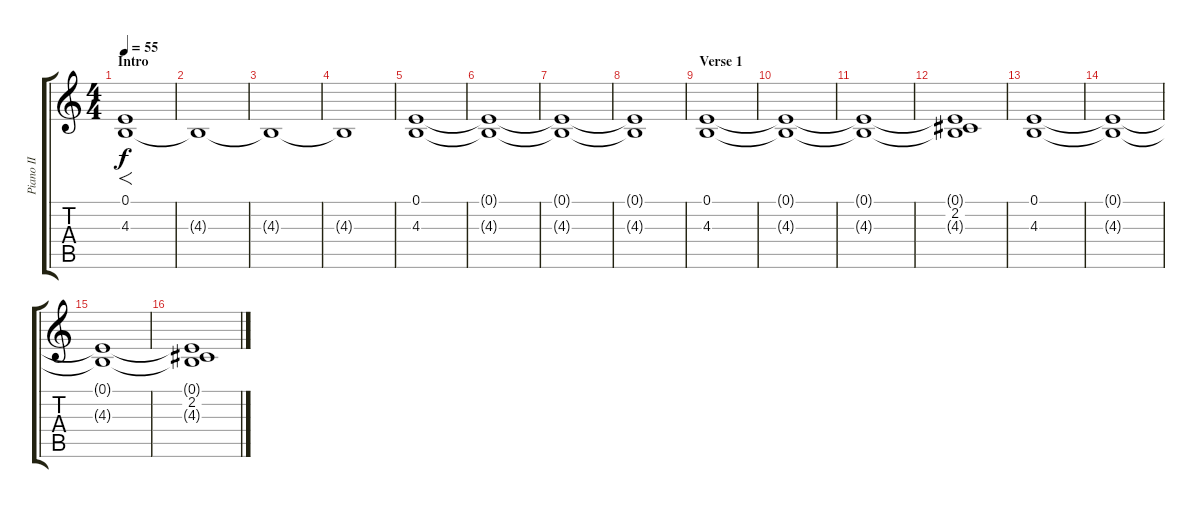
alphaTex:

\track ("Piano II" "Piano II") {instrument synthstrings1}
\staff {score tabs}
\tuning (E4 B3 G3 D3 A2 E2) {hide}
\ts (4 4)
\section ("" "Intro")
\tempo 55
\clef g2
\ks c
(0.1 4.3).1{f dy f instrument synthstrings1} |
4.3{t}.1 |
4.3{t}.1 |
4.3{t}.1 |
(0.1 4.3).1 |
(0.1{t} 4.3{t}).1 |
(0.1{t} 4.3{t}).1 |
(0.1{t} 4.3{t}).1 |
\section ("" "Verse 1")
(0.1 4.3).1 |
(0.1{t} 4.3{t}).1 |
(0.1{t} 4.3{t}).1 |
(0.1{t} 2.2 4.3{t}).1 |
(0.1 4.3).1 |
(0.1{t} 4.3{t}).1 |
(0.1{t} 4.3{t}).1 |
(0.1{t} 2.2 4.3{t}).1
